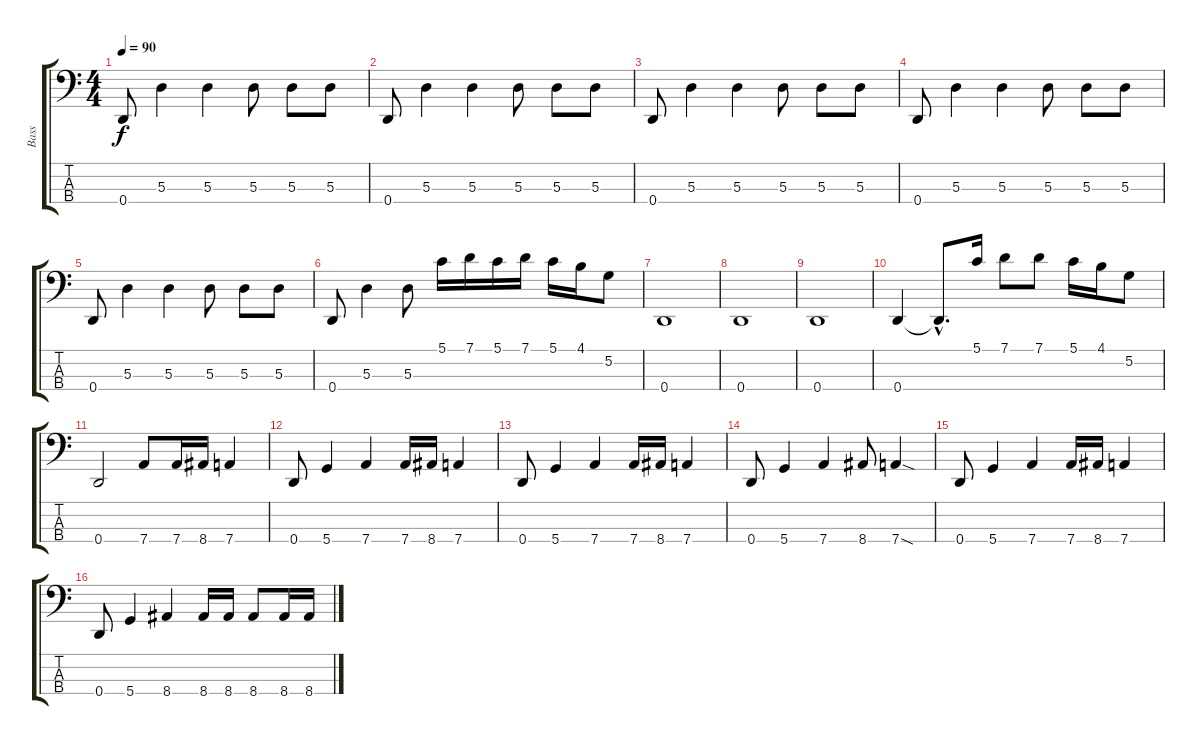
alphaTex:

\track ("Bass" "Bass") {instrument electricbassfinger}
\staff {score tabs}
\tuning (G2 D2 A1 D1) {hide}
\ts (4 4)
\tempo 90
\clef f4
\ks c
0.4.8{dy f} 5.3.4 5.3.4 5.3.8 5.3.8 5.3.8 |
0.4.8 5.3.4 5.3.4 5.3.8 5.3.8 5.3.8 |
0.4.8 5.3.4 5.3.4 5.3.8 5.3.8 5.3.8 |
0.4.8 5.3.4 5.3.4 5.3.8 5.3.8 5.3.8 |
0.4.8 5.3.4 5.3.4 5.3.8 5.3.8 5.3.8 |
0.4.8 5.3.4 5.3.8 5.1.16 7.1.16 5.1.16 7.1.16 5.1.16 4.1.16 5.2.8 |
0.4.1 |
0.4.1 |
0.4.1 |
0.4.4 0.4{hac t}.8{d} 5.1.16 7.1.8 7.1.8 5.1.16 4.1.16 5.2.8 |
0.4.2 7.4.8 7.4.16 8.4.16 7.4.4 |
0.4.8 5.4.4 7.4.4 7.4.16 8.4.16 7.4.4 |
0.4.8 5.4.4 7.4.4 7.4.16 8.4.16 7.4.4 |
0.4.8 5.4.4 7.4.4 8.4.8 7.4{sod}.4 |
0.4.8 5.4.4 7.4.4 7.4.16 8.4.16 7.4.4 |
0.4.8 5.4.4 8.4.4 8.4.16 8.4.16 8.4.8 8.4.16 8.4.16
